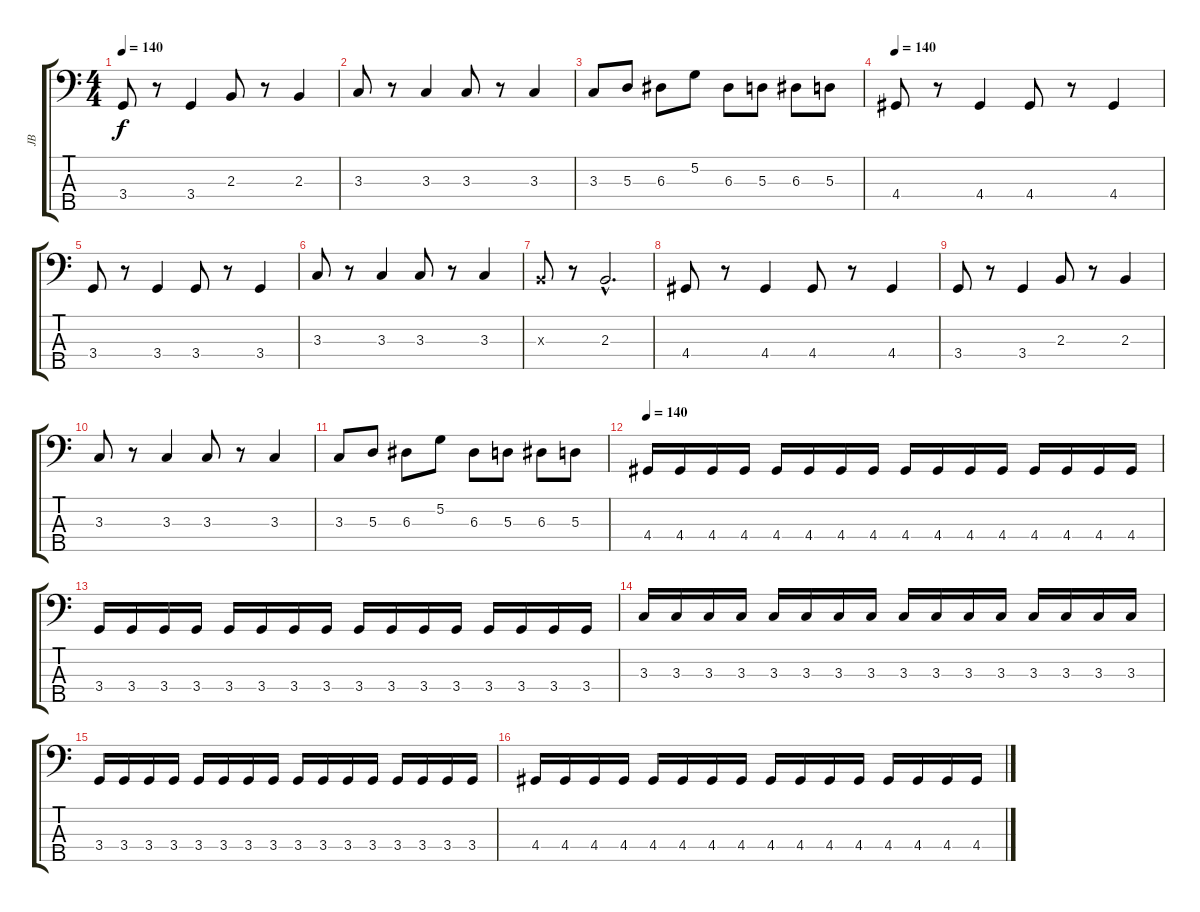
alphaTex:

\track ("JB" "JB") {instrument electricbasspick}
\staff {score tabs}
\tuning (G2 D2 A1 E1 B0) {hide}
\ts (4 4)
\tempo 140
\clef f4
\ks c
3.4.8{dy f} r.8 3.4.4 2.3.8 r.8 2.3.4 |
3.3.8 r.8 3.3.4 3.3.8 r.8 3.3.4 |
3.3.8 5.3.8 6.3.8 5.2.8 6.3.8 5.3.8 6.3.8 5.3.8 |
\tempo 140
4.4.8 r.8 4.4.4 4.4.8 r.8 4.4.4 |
3.4.8 r.8 3.4.4 3.4.8 r.8 3.4.4 |
3.3.8 r.8 3.3.4 3.3.8 r.8 3.3.4 |
2.3{x}.8 r.8 2.3{hac}.2{d} |
4.4.8 r.8 4.4.4 4.4.8 r.8 4.4.4 |
3.4.8 r.8 3.4.4 2.3.8 r.8 2.3.4 |
3.3.8 r.8 3.3.4 3.3.8 r.8 3.3.4 |
3.3.8 5.3.8 6.3.8 5.2.8 6.3.8 5.3.8 6.3.8 5.3.8 |
\tempo 140
4.4.16 4.4.16 4.4.16 4.4.16 4.4.16 4.4.16 4.4.16 4.4.16 4.4.16 4.4.16 4.4.16 4.4.16 4.4.16 4.4.16 4.4.16 4.4.16 |
3.4.16 3.4.16 3.4.16 3.4.16 3.4.16 3.4.16 3.4.16 3.4.16 3.4.16 3.4.16 3.4.16 3.4.16 3.4.16 3.4.16 3.4.16 3.4.16 |
3.3.16 3.3.16 3.3.16 3.3.16 3.3.16 3.3.16 3.3.16 3.3.16 3.3.16 3.3.16 3.3.16 3.3.16 3.3.16 3.3.16 3.3.16 3.3.16 |
3.4.16 3.4.16 3.4.16 3.4.16 3.4.16 3.4.16 3.4.16 3.4.16 3.4.16 3.4.16 3.4.16 3.4.16 3.4.16 3.4.16 3.4.16 3.4.16 |
4.4.16 4.4.16 4.4.16 4.4.16 4.4.16 4.4.16 4.4.16 4.4.16 4.4.16 4.4.16 4.4.16 4.4.16 4.4.16 4.4.16 4.4.16 4.4.16
